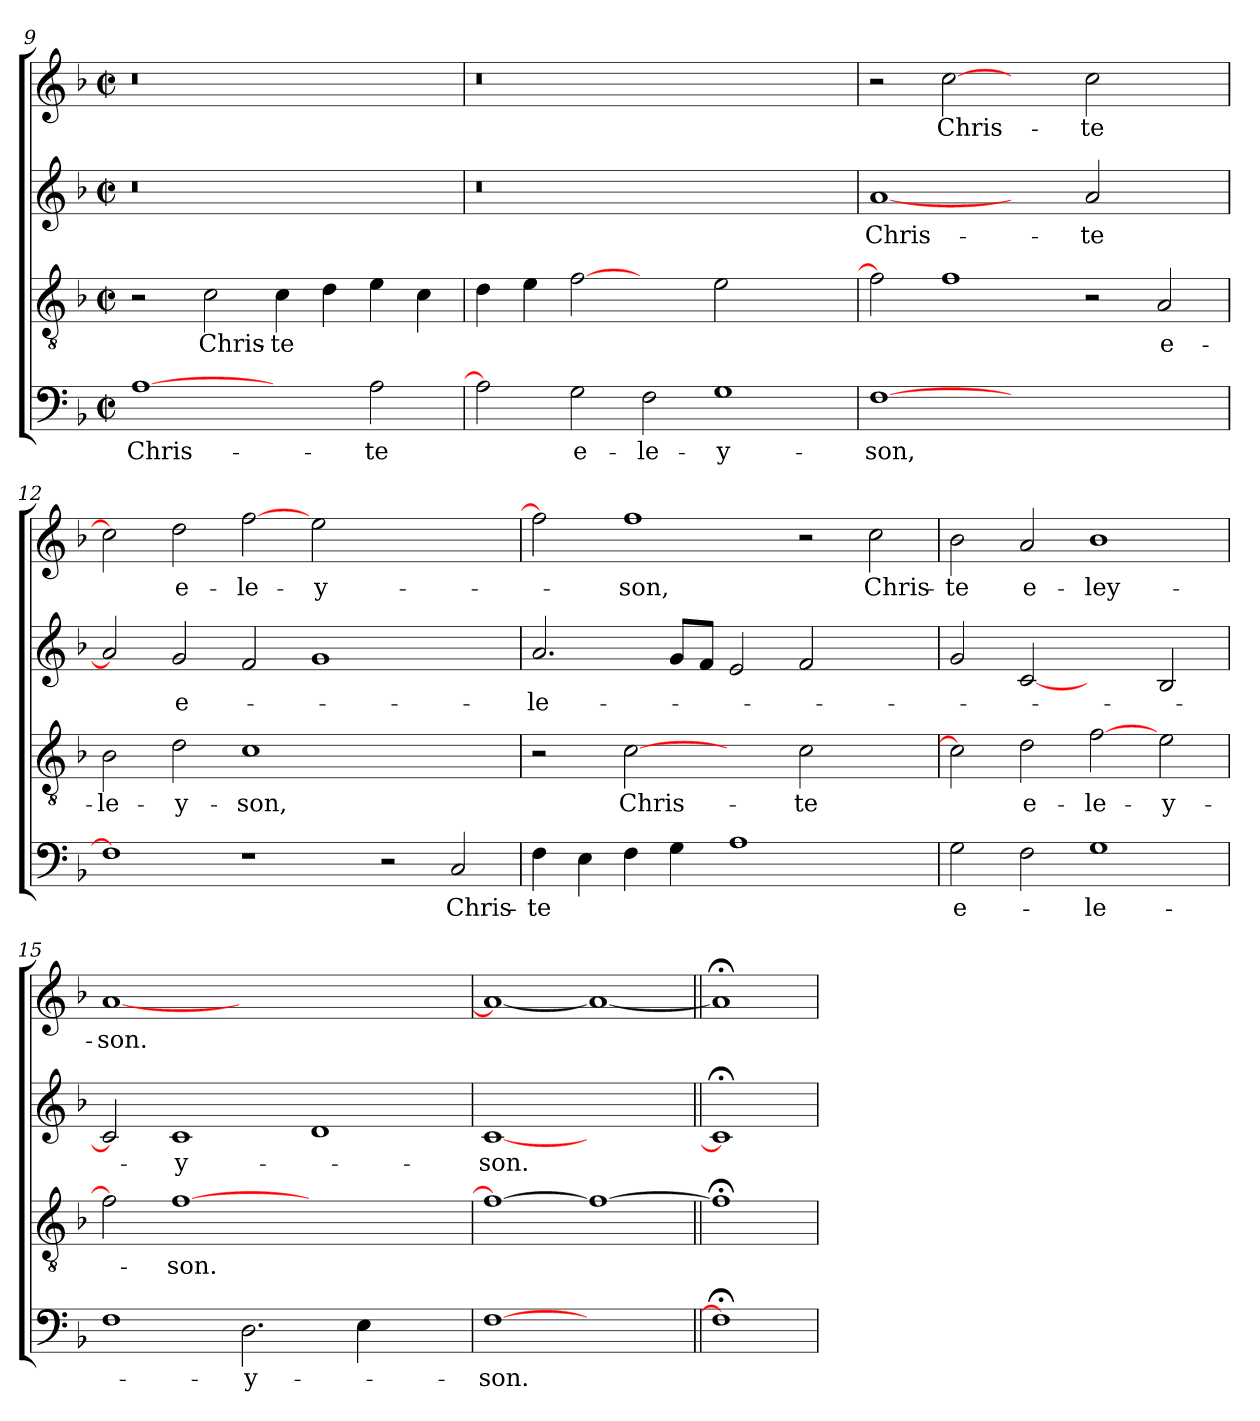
**kern	**text	**kern	**text	**kern	**text	**kern	**text
*part4	*part4	*part3	*part3	*part2	*part2	*part1	*part1
*staff4	*staff4	*staff3	*staff3	*staff2	*staff2	*staff1	*staff1
*clefF4	*	*clefGv2	*	*clefG2	*	*clefG2	*
*k[b-]	*	*k[b-]	*	*k[b-]	*	*k[b-]	*
*F:	*	*F:	*	*F:	*	*F:	*
*M2/2	*	*M2/2	*	*M2/2	*	*M2/2	*
*met(c|)	*	*met(c|)	*	*met(c|)	*	*met(c|)	*
=9	=9	=9	=9	=9	=9	=9	=9
!	!	!	!	!LO:N:vis=0	!	!LO:N:vis=0	!
[1A\	Chris-	2r	.	1r	.	1r	.
.	.	2c\	Chris-	.	.	.	.
2ryy	.	4c\	-te	1ryy	.	1ryy	.
.	.	4d\	.	.	.	.	.
2A\	-te	4e\	.	.	.	.	.
.	.	4c\	.	.	.	.	.
=10	=10	=10	=10	=10	=10	=10	=10
!	!	!	!	!LO:N:vis=0	!	!LO:N:vis=0	!
2A\]	.	4d\	.	1r	.	1r	.
.	.	4e\	.	.	.	.	.
2G\	e-	[2f\	.	.	.	.	.
2F\	-le-	2ryy	.	1ryy	.	1ryy	.
1G\	-y-	2e\	.	.	.	.	.
.	.	2ryy	.	2ryy	.	2ryy	.
=11	=11	=11	=11	=11	=11	=11	=11
[1F\	-son,	2f\]	.	[1a/	Chris-	2r	.
.	.	1f\	.	.	.	[2cc\	Chris-
1.ryy	.	.	.	2ryy	.	2ryy	.
.	.	2r	.	2a/	-te	2cc\	-te
.	.	2A/	e-	2ryy	.	2ryy	.
=12	=12	=12	=12	=12	=12	=12	=12
1F\]	.	2B-\	-le-	2a/]	.	2cc\]	.
.	.	2d\	-y-	2g/	e-	2dd\	e-
1r	.	1c\	-son,	2f/	.	[2ff\	-le-
.	.	.	.	1g/	.	2ee\	-y-
2r	.	1ryy	.	.	.	1ryy	.
2C/	Chris-	.	.	2ryy	.	.	.
!!LO:PB:g=z
=13	=13	=13	=13	=13	=13	=13	=13
4F\	-te	2r	.	2.a/	-le-	2ff\]	.
4E\	.	.	.	.	.	.	.
4F\	.	[2c\	Chris-	.	.	1ff\	-son,
4G\	.	.	.	8g/L	.	.	.
.	.	.	.	8f/J	.	.	.
1A\	.	2ryy	.	2e/	.	.	.
.	.	2c\	-te	2f/	.	2r	.
2ryy	.	2ryy	.	2ryy	.	2cc\	Chris-
=14	=14	=14	=14	=14	=14	=14	=14
2G\	e-	2c\]	.	2g/	.	2b-\	-te
2F\	.	2d\	e-	[2c/	.	2a/	e-
1G\	-le-	[2f\	-le-	2ryy	.	1b-\	-ley-
.	.	2e\	-y-	2B-/	.	.	.
=15	=15	=15	=15	=15	=15	=15	=15
1F\	.	2f\]	.	2c/]	.	[1a/	-son.
.	.	[1f\	-son.	1c/	-y-	.	.
2.D\	-y-	.	.	.	.	1.ryy	.
.	.	1ryy	.	1d/	.	.	.
4E\	.	.	.	.	.	.	.
2ryy	.	.	.	.	.	.	.
=16	=16	=16	=16	=16	=16	=16	=16
[1F\	-son.	1f\_	.	[1c/	-son.	1a/_	.
1ryy	.	1f\_	.	1ryy	.	1a/_	.
=17||	=17||	=17||	=17||	=17||	=17||	=17||	=17||
1F;<\]	.	1f;<\]	.	1c;</]	.	1a;</]	.
=	=	=	=	=	=	=	=
*-	*-	*-	*-	*-	*-	*-	*-
